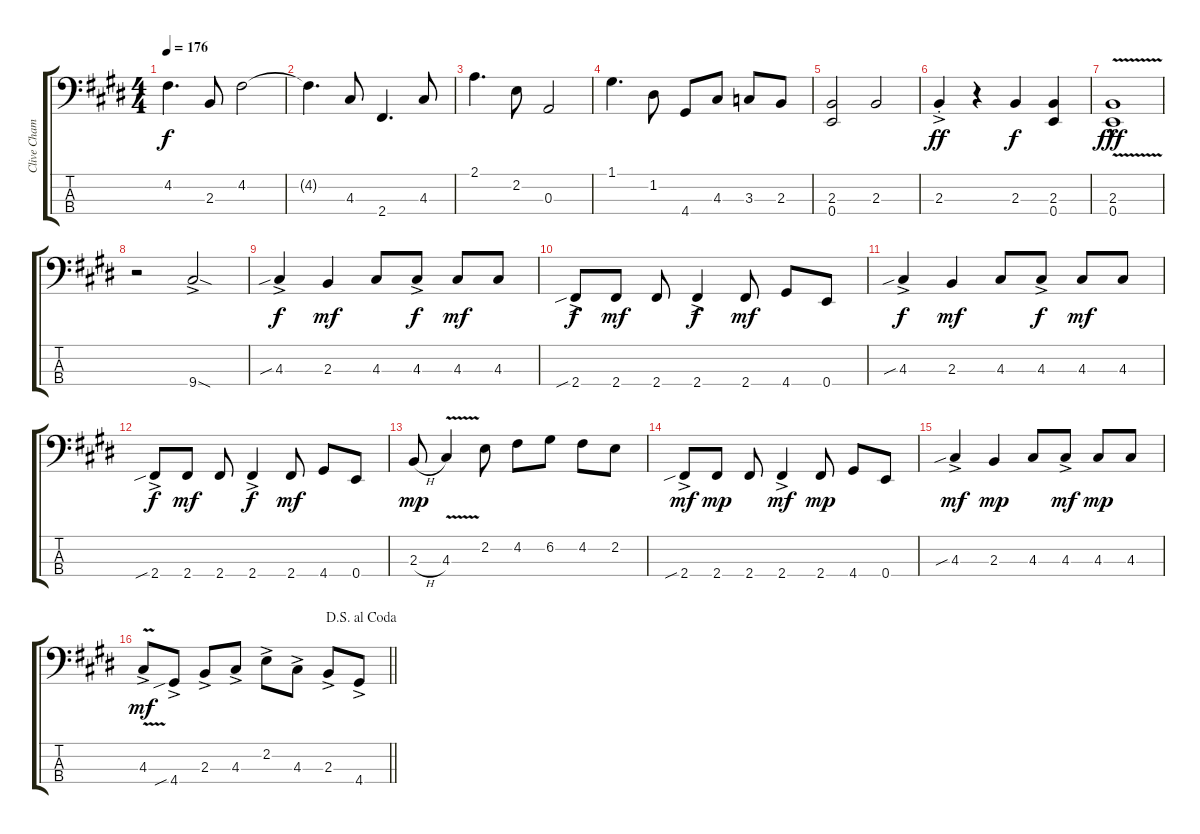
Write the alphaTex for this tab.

\track ("Clive Chaman Fingered Bass" "Clive Cham") {instrument electricbassfinger}
\staff {score tabs}
\tuning (G2 D2 A1 E1) {hide}
\ts (4 4)
\tempo 176
\clef f4
\ks e
4.2.4{d dy f} 2.3.8 4.2.2 |
4.2{t}.4{d} 4.3.8 2.4.4{d} 4.3.8 |
2.1.4{d} 2.2.8 0.3.2 |
1.1.4{d} 1.2.8 4.4.8 4.3.8 3.3.8 2.3.8 |
(2.3 0.4).2 2.3.2 |
2.3{ac st}.4{dy ff} r.4 2.3.4{dy f} (2.3 0.4).4 |
(2.3{v hac} 0.4{v hac}).1{dy fff} |
r.2 9.4{sod ac}.2 |
4.3{sib ac}.4{dy f} 2.3.4{dy mf} 4.3.8 4.3{ac}.8{dy f} 4.3.8{dy mf} 4.3.8 |
2.4{sib ac}.8{dy f} 2.4.8{dy mf} 2.4.8 2.4{ac}.4{dy f} 2.4.8{dy mf} 4.4.8 0.4.8 |
4.3{sib ac}.4{dy f} 2.3.4{dy mf} 4.3.8 4.3{ac}.8{dy f} 4.3.8{dy mf} 4.3.8 |
2.4{sib ac}.8{dy f} 2.4.8{dy mf} 2.4.8 2.4{ac}.4{dy f} 2.4.8{dy mf} 4.4.8 0.4.8 |
2.3{h}.8{dy mp} 4.3{v}.4 2.2.8 4.2.8 6.2.8 4.2.8 2.2.8 |
2.4{sib ac}.8{dy mf} 2.4.8{dy mp} 2.4.8 2.4{ac}.4{dy mf} 2.4.8{dy mp} 4.4.8 0.4.8 |
4.3{sib ac}.4{dy mf} 2.3.4{dy mp} 4.3.8 4.3{ac}.8{dy mf} 4.3.8{dy mp} 4.3.8 |
\jump dalsegnoalcoda
\barLineRight lightlight
4.3{v ac}.8{dy mf} 4.4{sib ac}.8 2.3{ac}.8 4.3{ac}.8 2.2{ac}.8 4.3{ac}.8 2.3{ac}.8 4.4{ac}.8
